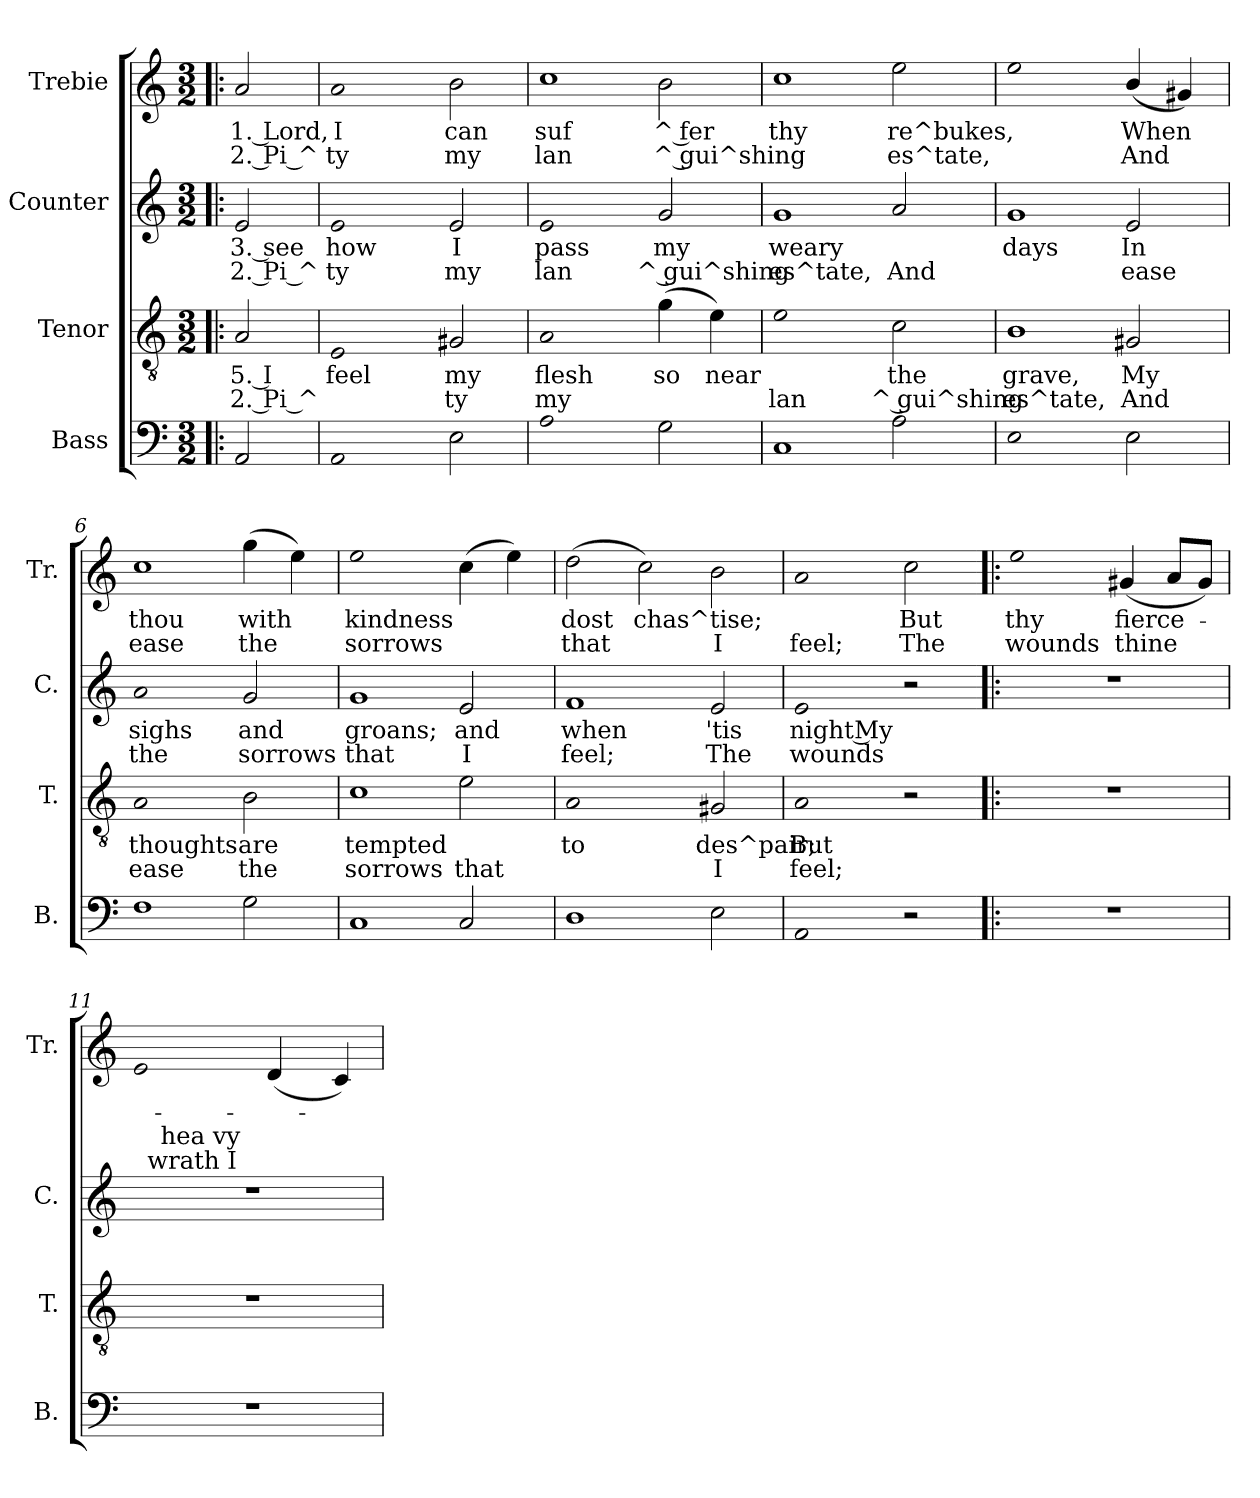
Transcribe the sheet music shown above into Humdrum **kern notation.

**kern	**kern	**text	**text	**kern	**text	**text	**kern	**text	**text
*part4	*part3	*part3	*part3	*part2	*part2	*part2	*part1	*part1	*part1
*staff4	*staff3	*staff3	*staff3	*staff2	*staff2	*staff2	*staff1	*staff1	*staff1
*I"Bass	*I"Tenor	*	*	*I"Counter	*	*	*I"Trebie	*	*
*I'B.	*I'T.	*	*	*I'C.	*	*	*I'Tr.	*	*
*clefF4	*clefGv2	*	*	*clefG2	*	*	*clefG2	*	*
*k[]	*k[]	*	*	*k[]	*	*	*k[]	*	*
*C:	*C:	*	*	*C:	*	*	*C:	*	*
*M3/2	*M3/2	*	*	*M3/2	*	*	*M3/2	*	*
=1!|:	=1!|:	=1!|:	=1!|:	=1!|:	=1!|:	=1!|:	=1!|:	=1!|:	=1!|:
!LO:N:head=open	!LO:N:head=open	!LO:LY:b:rj	!LO:LY:b:rj	!LO:N:head=open	!LO:LY:b:rj	!LO:LY:b:rj	!LO:N:head=open	!LO:LY:b:rj	!LO:LY:b:rj
2AA/	2A/	5. I	2. Pi ^	2e/	3. see	2. Pi ^	2a/	1. Lord,	2. Pi ^
=2	=2	=2	=2	=2	=2	=2	=2	=2	=2
!LO:N:head=open	!LO:N:head=open	!LO:LY:b	!	!LO:N:head=open	!LO:LY:b	!LO:LY:b	!LO:N:head=open	!LO:LY:b	!LO:LY:b
1AA	1E	feel	.	1e	how	ty	1a	I	ty
!LO:N:head=open	!	!LO:LY:b	!LO:LY:b	!LO:N:head=open	!LO:LY:b:rj	!LO:LY:b:rj	!LO:N:head=open	!LO:LY:b:rj	!LO:LY:b:rj
2E\	2G#X/	my	ty	2e/	I	my	2b\	can	my
=3	=3	=3	=3	=3	=3	=3	=3	=3	=3
!LO:N:head=open	!LO:N:head=open	!LO:LY:b	!LO:LY:b	!LO:N:head=open	!LO:LY:b	!LO:LY:b	!	!LO:LY:b	!LO:LY:b
1A	1A	flesh	my	1e	pass	lan	1cc	suf	lan
!	!	!LO:LY:b	!	!	!LO:LY:b	!LO:LY:b	!LO:N:head=open	!LO:LY:b:rj	!LO:LY:b:rj
2G\	(>4g\	so	.	2g/	my	^ gui^shing	2b\	^ fer	^ gui^shing
!	!LO:N:head=solid	!LO:LY:b	!	!	!	!	!	!	!
.	4e\)	near	.	.	.	.	.	.	.
=4	=4	=4	=4	=4	=4	=4	=4	=4	=4
!	!LO:N:head=open	!	!LO:LY:b	!	!LO:LY:b	!LO:LY:b	!	!LO:LY:b:rj	!
1C	1e	.	lan	1g	weary	es^tate,	1cc	thy	.
!LO:N:head=open	!	!LO:LY:b:rj	!LO:LY:b:rj	!LO:N:head=open	!	!LO:LY:b	!LO:N:head=open	!LO:LY:b	!LO:LY:b
2A\	2c\	the	^ gui^shing	2a/	.	And	2ee\	re^bukes,	es^tate,
=5	=5	=5	=5	=5	=5	=5	=5	=5	=5
!LO:N:head=open	!	!LO:LY:b	!LO:LY:b	!	!LO:LY:b	!	!LO:N:head=open	!	!
1E	1B	grave,	es^tate,	1g	days	.	1ee>	.	.
!LO:N:head=open	!	!LO:LY:b	!LO:LY:b	!LO:N:head=open	!LO:LY:b	!LO:LY:b	!LO:N:head=solid	!LO:LY:b	!LO:LY:b
2E\	2G#X/	My	And	2e/	In	ease	(<4b/	When	And
.	.	.	.	.	.	.	4g#X/)	.	.
=6	=6	=6	=6	=6	=6	=6	=6	=6	=6
!	!LO:N:head=open	!LO:LY:b	!LO:LY:b	!LO:N:head=open	!LO:LY:b	!LO:LY:b	!	!LO:LY:b	!LO:LY:b
1F	1A	thoughts	ease	1a	sighs	the	1cc	thou	ease
!	!LO:N:head=open	!LO:LY:b	!LO:LY:b	!	!LO:LY:b	!LO:LY:b	!	!LO:LY:b	!LO:LY:b
2G\	2B\	are	the	2g/	and	sorrows	(>4gg\	with	the
!	!	!	!	!	!	!	!LO:N:head=solid	!	!
.	.	.	.	.	.	.	4ee\)	.	.
=7	=7	=7	=7	=7	=7	=7	=7	=7	=7
!	!	!LO:LY:b	!LO:LY:b	!	!LO:LY:b	!LO:LY:b	!LO:N:head=open	!LO:LY:b	!LO:LY:b
1C	1c	tempted	sorrows	1g	groans;	that	1ee	kindness	sorrows
!	!LO:N:head=open	!	!LO:LY:b	!LO:N:head=open	!LO:LY:b	!LO:LY:b	!LO:N:head=solid	!	!
2C/	2e\	.	that	2e/	and	I	(>4cc\	.	.
!	!	!	!	!	!	!	!LO:N:head=solid	!	!
.	.	.	.	.	.	.	4ee\)	.	.
=8	=8	=8	=8	=8	=8	=8	=8	=8	=8
!	!LO:N:head=open	!LO:LY:b	!	!	!LO:LY:b	!LO:LY:b	!	!LO:LY:b	!LO:LY:b
1D	1A	to	.	1f	when	feel;	(>2dd\	dost	that
!	!	!	!	!	!	!	!	!LO:LY:b	!
.	.	.	.	.	.	.	2cc\)	chas^tise;	.
!LO:N:head=open	!	!LO:LY:b	!LO:LY:b	!LO:N:head=open	!LO:LY:b	!LO:LY:b	!LO:N:head=open	!	!LO:LY:b:rj
2E\	2G#X/	des^pair;	I	2e/	'tis	The	2b\	.	I
=9	=9	=9	=9	=9	=9	=9	=9	=9	=9
!LO:N:head=open	!LO:N:head=open	!LO:LY:b	!LO:LY:b	!LO:N:head=open	!LO:LY:b	!LO:LY:b	!LO:N:head=open	!	!LO:LY:b
1AA	1A	But	feel;	1e	night My	wounds	1a	.	feel;
!	!	!	!	!	!	!	!	!LO:LY:b	!LO:LY:b
2r	2r	.	.	2r	.	.	2cc\	But	The
=10!|:	=10!|:	=10!|:	=10!|:	=10!|:	=10!|:	=10!|:	=10!|:	=10!|:	=10!|:
!LO:N:vis=1	!LO:N:vis=1	!	!	!LO:N:vis=1	!	!	!LO:N:head=open	!LO:LY:b	!LO:LY:b
1.r	1.r	.	.	1.r	.	.	1ee>	thy	wounds
!	!	!	!	!	!	!	!	!LO:LY:b	!LO:LY:b
.	.	.	.	.	.	.	(<4g#X/	fierce-	thine
!	!	!	!	!	!	!	!LO:N:head=solid	!	!
.	.	.	.	.	.	.	8a/L	.	.
.	.	.	.	.	.	.	8g#/J)	.	.
=11	=11	=11	=11	=11	=11	=11	=11	=11	=11
!LO:N:vis=1	!LO:N:vis=1	!	!	!LO:N:vis=1	!	!	!LO:N:head=open	!	!
*	*	*	*	*^	*	*	*	*	*
*	*	*	*	*	*^	*	*	*	*	*
1.r	1.r	.	.	1.r	32ryy	16ryy	.	.	1e	.	.
!	!	!	!	!	!LO:TX:a:t=wrath I	!	!	!	!	!	!
.	.	.	.	.	1ryy	.	.	.	.	.	.
!	!	!	!	!	!	!LO:TX:a:t=hea  vy	!	!	!	!	!
.	.	.	.	.	.	1ryy	.	.	.	.	.
.	.	.	.	.	.	.	.	.	(<4d/	.	.
.	.	.	.	.	4...ryy	.	.	.	.	.	.
.	.	.	.	.	.	4..ryy	.	.	.	.	.
!	!	!	!	!	!	!	!	!	!LO:N:head=solid	!	!
.	.	.	.	.	.	.	.	.	4c/)	.	.
*	*	*	*	*v	*v	*v	*	*	*	*	*
=	=	=	=	=	=	=	=	=	=
*-	*-	*-	*-	*-	*-	*-	*-	*-	*-
